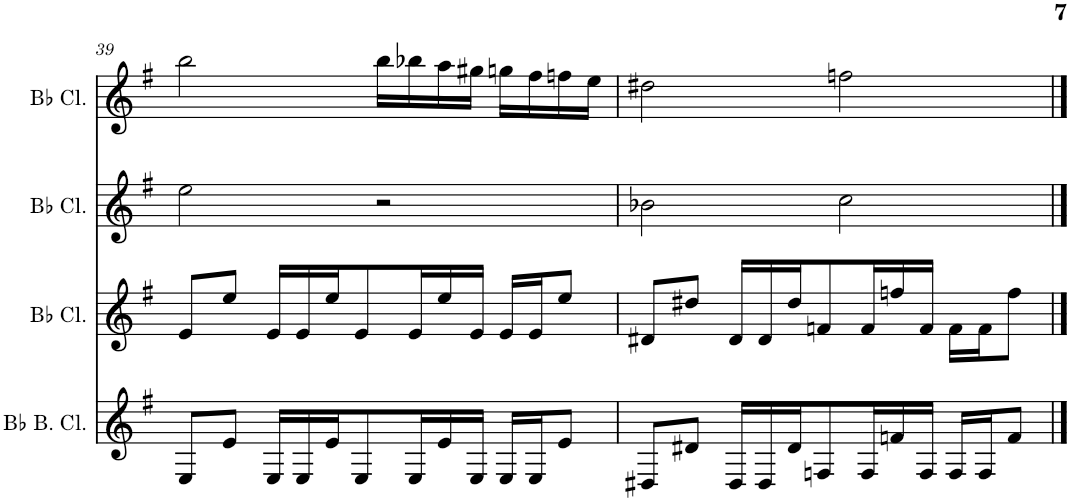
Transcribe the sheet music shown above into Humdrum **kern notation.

**kern	**kern	**kern	**kern
*part4	*part3	*part2	*part1
*staff4	*staff3	*staff2	*staff1
*I"Bb Bass Clarinet, Bb Bass Clarinet, Bb Bass Clarinet	*I"Bb Clarinet, Bb Clarinet, Bb Clarinet	*I"Bb Clarinet, Bb Clarinet, Bb Clarinet	*I"Bb Clarinet, Bb Clarinet, Bb Clarinet
*I'Bb B. Cl.	*I'Bb Cl.	*I'Bb Cl.	*I'Bb Cl.
!!LO:PB:g=z
*clefG2	*clefG2	*clefG2	*clefG2
*Trd8c14	*Trd1c2	*Trd1c2	*Trd1c2
*k[f#]	*k[f#]	*k[f#]	*k[f#]
*M4/4	*M4/4	*M4/4	*M4/4
=39	=39	=39	=39
8E/L	8e/L	2ee\	2bb\
8e/J	8ee/J	.	.
16E/LL	16e/LL	.	.
16E/	16e/	.	.
16e/J	16ee/J	.	.
8E/	8e/	.	.
.	.	2r	16bb\LL
16E/L	16e/L	.	16bb-X\
16e/	16ee/	.	16aa\
16E/JJ	16e/JJ	.	16gg#X\JJ
16E/LL	16e/LL	.	16ggn\LL
16E/J	16e/J	.	16ff#\
8e/J	8ee/J	.	16ffn\
.	.	.	16ee\JJ
=40	=40	=40	=40
8D#X/L	8d#X/L	2b-X\	2dd#X\
8d#X/J	8dd#X/J	.	.
16D#/LL	16d#/LL	.	.
16D#/	16d#/	.	.
16d#/J	16dd#/J	.	.
8Fn/	8fn/	.	.
.	.	2cc\	2ffn\
16F/L	16f/L	.	.
16fn/	16ffn/	.	.
16F/JJ	16f/JJ	.	.
16F/LL	16f\LL	.	.
16F/J	16f\J	.	.
8f/J	8ff\J	.	.
==	==	==	==
*-	*-	*-	*-
